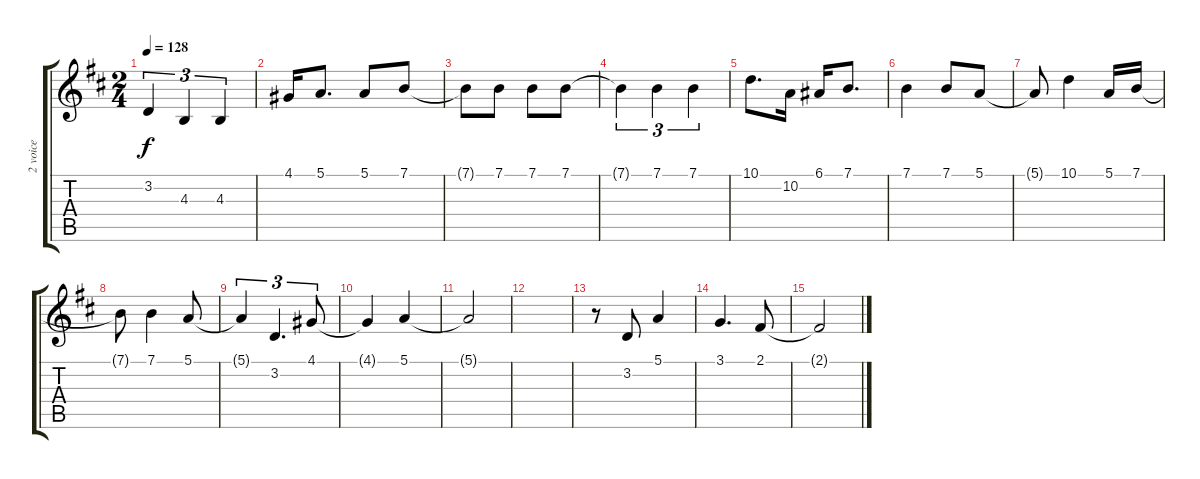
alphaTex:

\track ("2 voice" "2 voice") {instrument sopranosax}
\staff {score tabs}
\tuning (E4 B3 G3 D3 A2 E2) {hide}
\ts (2 4)
\tempo 128
\clef g2
\ks d
3.2.4{tu (3 2) dy f} 4.3.4{tu (3 2)} 4.3.4{tu (3 2)} |
4.1.16 5.1.8{d} 5.1.8 7.1.8 |
7.1{t}.8 7.1.8 7.1.8 7.1.8 |
7.1{t}.4{tu (3 2)} 7.1.4{tu (3 2)} 7.1.4{tu (3 2)} |
10.1.8{d} 10.2.16 6.1.16 7.1.8{d} |
7.1.4 7.1.8 5.1.8 |
5.1{t}.8 10.1.4 5.1.16 7.1.16 |
7.1{t}.8 7.1.4 5.1.8 |
5.1{t}.4{tu (3 2)} 3.2.4{d tu (3 2)} 4.1.8{tu (3 2)} |
4.1{t}.4 5.1.4 |
5.1{t}.2 |
|
r.8 3.2.8 5.1.4 |
3.1.4{d} 2.1.8 |
2.1{t}.2
